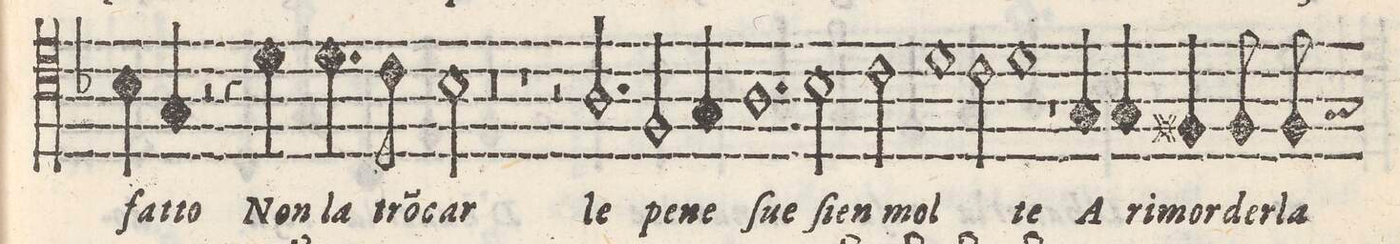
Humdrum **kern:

**kern	**text
*I"TENORE	*
*clefC4	*
*k[b-]	*
*met(C)	*
*M4/4	*
4B-\	-fa-
4G/	-tto
=43-	=43-
2r	.
4r	.
4d\	Non
=44-	=44-
4.d\	la
8c\	tro-
2B-\	-car
=45-	=45-
1r	.
=46-	=46-
1r	.
=47-	=47-
1r	.
=48-	=48-
2r	.
2.A/	le
=49-	=49-
2F/	pe-
4G/	-ne
=50-	=50-
1.A	ſue
=51-	=51-
2B-\	ſien
=52-	=52-
2c\	mol-
1d\	.
=53-	=53-
2c\	.
=54-	=54-
1d	-te
=55-	=55-
1r	.
=56-	=56-
4G/	A
4G/	ri-
4F#X/	-mor-
8F#/	-de-
8F#/	-la
=57-	=57-
*-	*-
